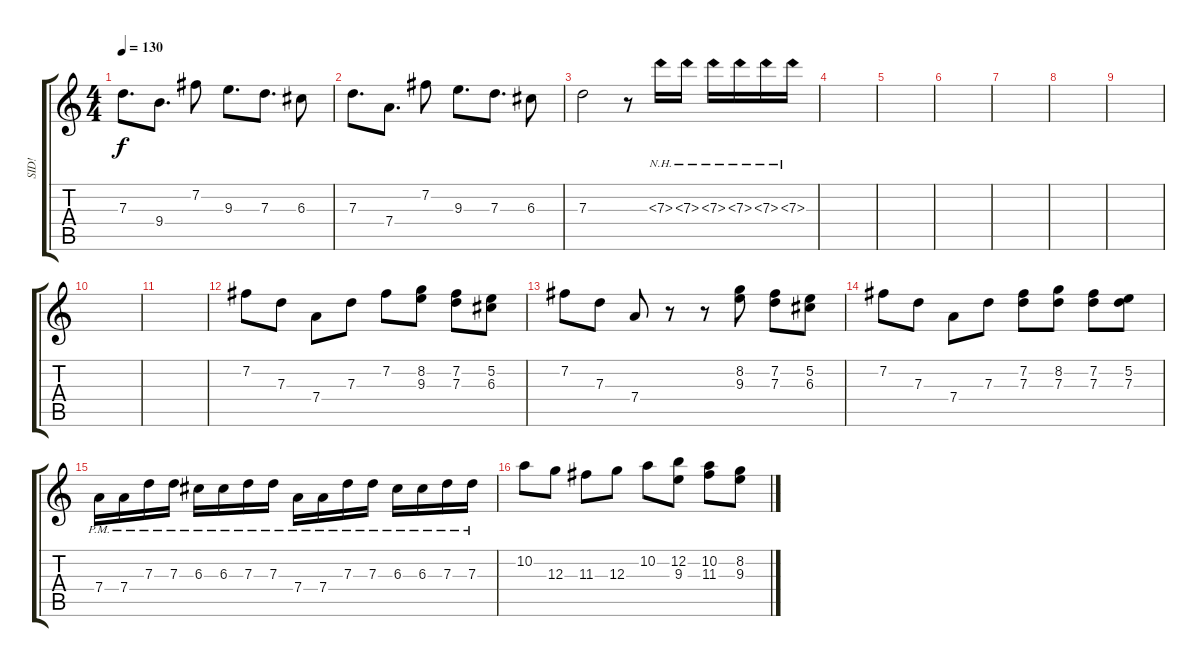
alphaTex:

\track ("SID!" "SID!") {instrument distortionguitar}
\staff {score tabs}
\tuning (E4 B3 G3 D3 A2 E2) {hide}
\ts (4 4)
\tempo 130
\clef g2
\ks c
7.3.8{d dy f} 9.4.8{d} 7.2.8 9.3.8{d} 7.3.8{d} 6.3.8 |
7.3.8{d} 7.4.8{d} 7.2.8 9.3.8{d} 7.3.8{d} 6.3.8 |
7.3.2 r.8 7.3{nh}.16 7.3{nh}.16 7.3{nh}.16 7.3{nh}.16 7.3{nh}.16 7.3{nh}.16 |
|
|
|
|
|
|
|
|
7.2.8 7.3.8 7.4.8 7.3.8 7.2.8 (8.2 9.3).8 (7.2 7.3).8 (5.2 6.3).8 |
7.2.8 7.3.8 7.4.8 r.8 r.8 (8.2 9.3).8 (7.2 7.3).8 (5.2 6.3).8 |
7.2.8 7.3.8 7.4.8 7.3.8 (7.2 7.3).8 (8.2 7.3).8 (7.2 7.3).8 (5.2 7.3).8 |
7.4{pm}.16 7.4{pm}.16 7.3{pm}.16 7.3{pm}.16 6.3{pm}.16 6.3{pm}.16 7.3{pm}.16 7.3{pm}.16 7.4{pm}.16 7.4{pm}.16 7.3{pm}.16 7.3{pm}.16 6.3{pm}.16 6.3{pm}.16 7.3{pm}.16 7.3{pm}.16 |
10.2.8 12.3.8 11.3.8 12.3.8 10.2.8 (12.2 9.3).8 (10.2 11.3).8 (8.2 9.3).8
